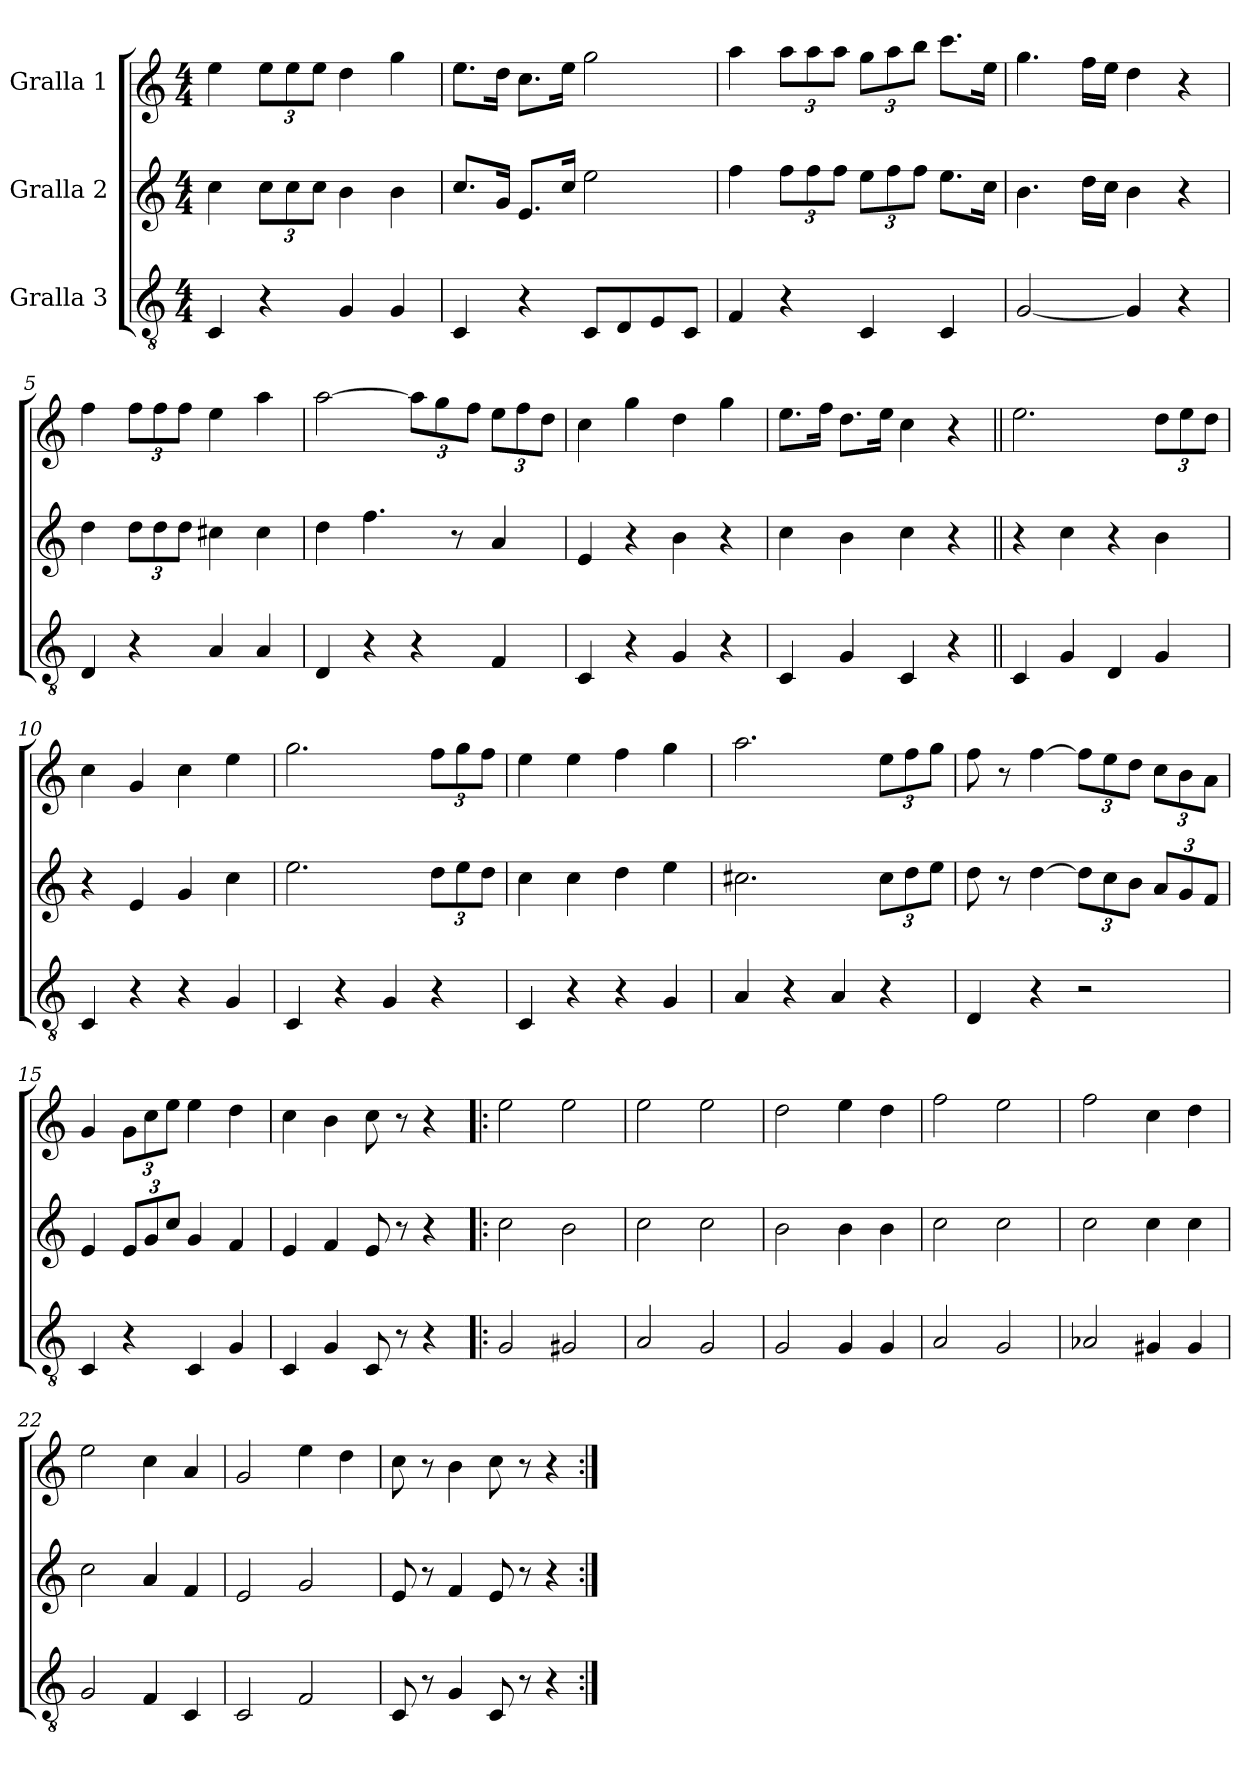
**kern	**kern	**kern
*part3	*part2	*part1
*staff3	*staff2	*staff1
*I"Gralla 3	*I"Gralla 2	*I"Gralla 1
*clefGv2	*clefG2	*clefG2
*k[]	*k[]	*k[]
*M4/4	*M4/4	*M4/4
=1	=1	=1
4C/	4cc\	4ee\
*	*Xbrackettup	*Xbrackettup
4r	12cc\L	12ee\L
.	12cc\	12ee\
.	12cc\J	12ee\J
4G/	4b\	4dd\
4G/	4b\	4gg\
=2	=2	=2
4C/	8.cc/L	8.ee\L
.	16g/Jk	16dd\Jk
4r	8.e/L	8.cc\L
.	16cc/Jk	16ee\Jk
8C/L	2ee\	2gg\
8D/	.	.
8E/	.	.
8C/J	.	.
=3	=3	=3
4F/	4ff\	4aa\
4r	12ff\L	12aa\L
.	12ff\	12aa\
.	12ff\J	12aa\J
4C/	12ee\L	12gg\L
.	12ff\	12aa\
.	12ff\J	12bb\J
4C/	8.ee\L	8.ccc\L
.	16cc\Jk	16ee\Jk
=4	=4	=4
[2G/	4.b\	4.gg\
.	16dd\LL	16ff\LL
.	16cc\JJ	16ee\JJ
4G/]	4b\	4dd\
4r	4r	4r
!!LO:LB:g=z
=5	=5	=5
4D/	4dd\	4ff\
4r	12dd\L	12ff\L
.	12dd\	12ff\
.	12dd\J	12ff\J
4A/	4cc#X\	4ee\
4A/	4cc#\	4aa\
=6	=6	=6
4D/	4dd\	[2aa\
4r	4.ff\	.
4r	.	12aa\L]
.	.	12gg\
.	8r	.
.	.	12ff\J
4F/	4a/	12ee\L
.	.	12ff\
.	.	12dd\J
=7	=7	=7
4C/	4e/	4cc\
4r	4r	4gg\
4G/	4b\	4dd\
4r	4r	4gg\
=8	=8	=8
4C/	4cc\	8.ee\L
.	.	16ff\Jk
4G/	4b\	8.dd\L
.	.	16ee\Jk
4C/	4cc\	4cc\
4r	4r	4r
=9||	=9||	=9||
4C/	4r	2.ee\
4G/	4cc\	.
4D/	4r	.
4G/	4b\	12dd\L
.	.	12ee\
.	.	12dd\J
=10	=10	=10
4C/	4r	4cc\
4r	4e/	4g/
4r	4g/	4cc\
4G/	4cc\	4ee\
!!LO:LB:g=z
=11	=11	=11
4C/	2.ee\	2.gg\
4r	.	.
4G/	.	.
4r	12dd\L	12ff\L
.	12ee\	12gg\
.	12dd\J	12ff\J
=12	=12	=12
4C/	4cc\	4ee\
4r	4cc\	4ee\
4r	4dd\	4ff\
4G/	4ee\	4gg\
=13	=13	=13
4A/	2.cc#X\	2.aa\
4r	.	.
4A/	.	.
4r	12cc#\L	12ee\L
.	12dd\	12ff\
.	12ee\J	12gg\J
=14	=14	=14
4D/	8dd\	8ff\
.	8r	8r
4r	[4dd\	[4ff\
2r	12dd\L]	12ff\L]
.	12cc\	12ee\
.	12b\J	12dd\J
.	12a/L	12cc\L
.	12g/	12b\
.	12f/J	12a\J
=15	=15	=15
4C/	4e/	4g/
4r	12e/L	12g\L
.	12g/	12cc\
.	12cc/J	12ee\J
4C/	4g/	4ee\
4G/	4f/	4dd\
=16	=16	=16
4C/	4e/	4cc\
4G/	4f/	4b\
8C/	8e/	8cc\
8r	8r	8r
4r	4r	4r
=17!|:	=17!|:	=17!|:
2G/	2cc\	2ee\
2G#X/	2b\	2ee\
!!LO:LB:g=z
=18	=18	=18
2A/	2cc\	2ee\
2G/	2cc\	2ee\
=19	=19	=19
2G/	2b\	2dd\
4G/	4b\	4ee\
4G/	4b\	4dd\
=20	=20	=20
2A/	2cc\	2ff\
2G/	2cc\	2ee\
=21	=21	=21
2A-X/	2cc\	2ff\
4G#X/	4cc\	4cc\
4G#/	4cc\	4dd\
=22	=22	=22
2G/	2cc\	2ee\
4F/	4a/	4cc\
4C/	4f/	4a/
=23	=23	=23
2C/	2e/	2g/
2F/	2g/	4ee\
.	.	4dd\
=24	=24	=24
8C/	8e/	8cc\
8r	8r	8r
4G/	4f/	4b\
8C/	8e/	8cc\
8r	8r	8r
4r	4r	4r
=:|!	=:|!	=:|!
*-	*-	*-
